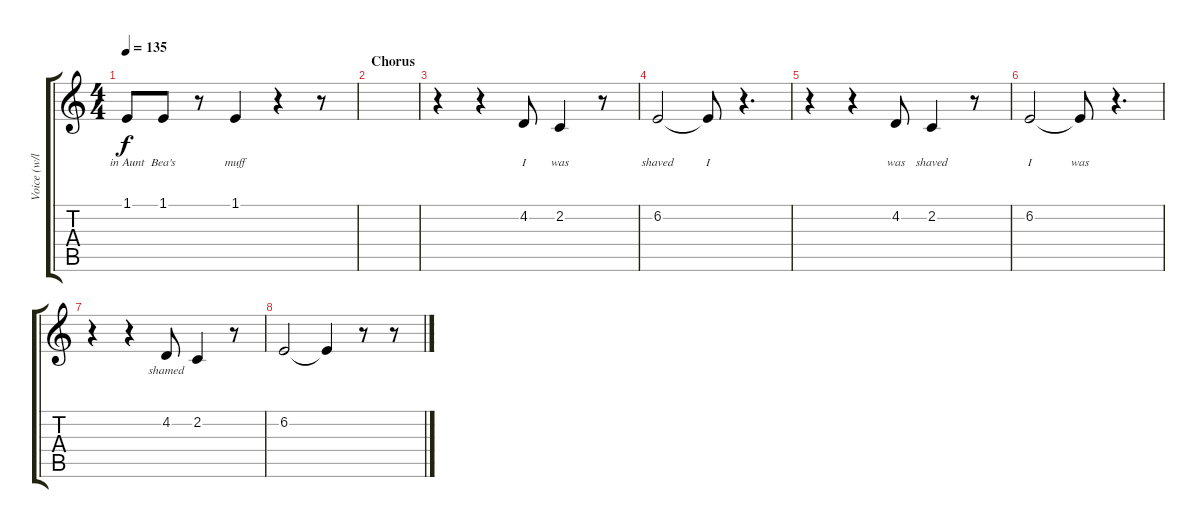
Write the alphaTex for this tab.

\track ("Voice (w/lyrix)" "Voice (w/l") {instrument tenorsax}
\staff {score tabs}
\tuning (Eb4 Bb3 Gb3 Db3 Ab2 Eb2) {hide}
\ts (4 4)
\tempo 135
\clef g2
\ks c
1.1.8{lyrics (0 "in Aunt") lyrics (1 "") lyrics (2 "") lyrics (3 "") lyrics (4 "") dy f} 1.1.8{lyrics (0 "Bea's") lyrics (1 "") lyrics (2 "") lyrics (3 "") lyrics (4 "")} r.8 1.1.4{lyrics (0 "muff") lyrics (1 "") lyrics (2 "") lyrics (3 "") lyrics (4 "")} r.4 r.8 |
\section ("" "Chorus")
|
r.4 r.4 4.2.8{lyrics (0 "I") lyrics (1 "") lyrics (2 "") lyrics (3 "") lyrics (4 "")} 2.2.4{lyrics (0 "was") lyrics (1 "") lyrics (2 "") lyrics (3 "") lyrics (4 "")} r.8 |
6.2.2{lyrics (0 "shaved") lyrics (1 "") lyrics (2 "") lyrics (3 "") lyrics (4 "")} 6.2{t}.8{lyrics (0 "I") lyrics (1 "") lyrics (2 "") lyrics (3 "") lyrics (4 "")} r.4{d} |
r.4 r.4 4.2.8{lyrics (0 "was") lyrics (1 "") lyrics (2 "") lyrics (3 "") lyrics (4 "")} 2.2.4{lyrics (0 "shaved") lyrics (1 "") lyrics (2 "") lyrics (3 "") lyrics (4 "")} r.8 |
6.2.2{lyrics (0 "I") lyrics (1 "") lyrics (2 "") lyrics (3 "") lyrics (4 "")} 6.2{t}.8{lyrics (0 "was") lyrics (1 "") lyrics (2 "") lyrics (3 "") lyrics (4 "")} r.4{d} |
r.4 r.4 4.2.8{lyrics (0 "shamed") lyrics (1 "") lyrics (2 "") lyrics (3 "") lyrics (4 "")} 2.2.4 r.8 |
6.2.2 6.2{t}.4 r.8 r.8
